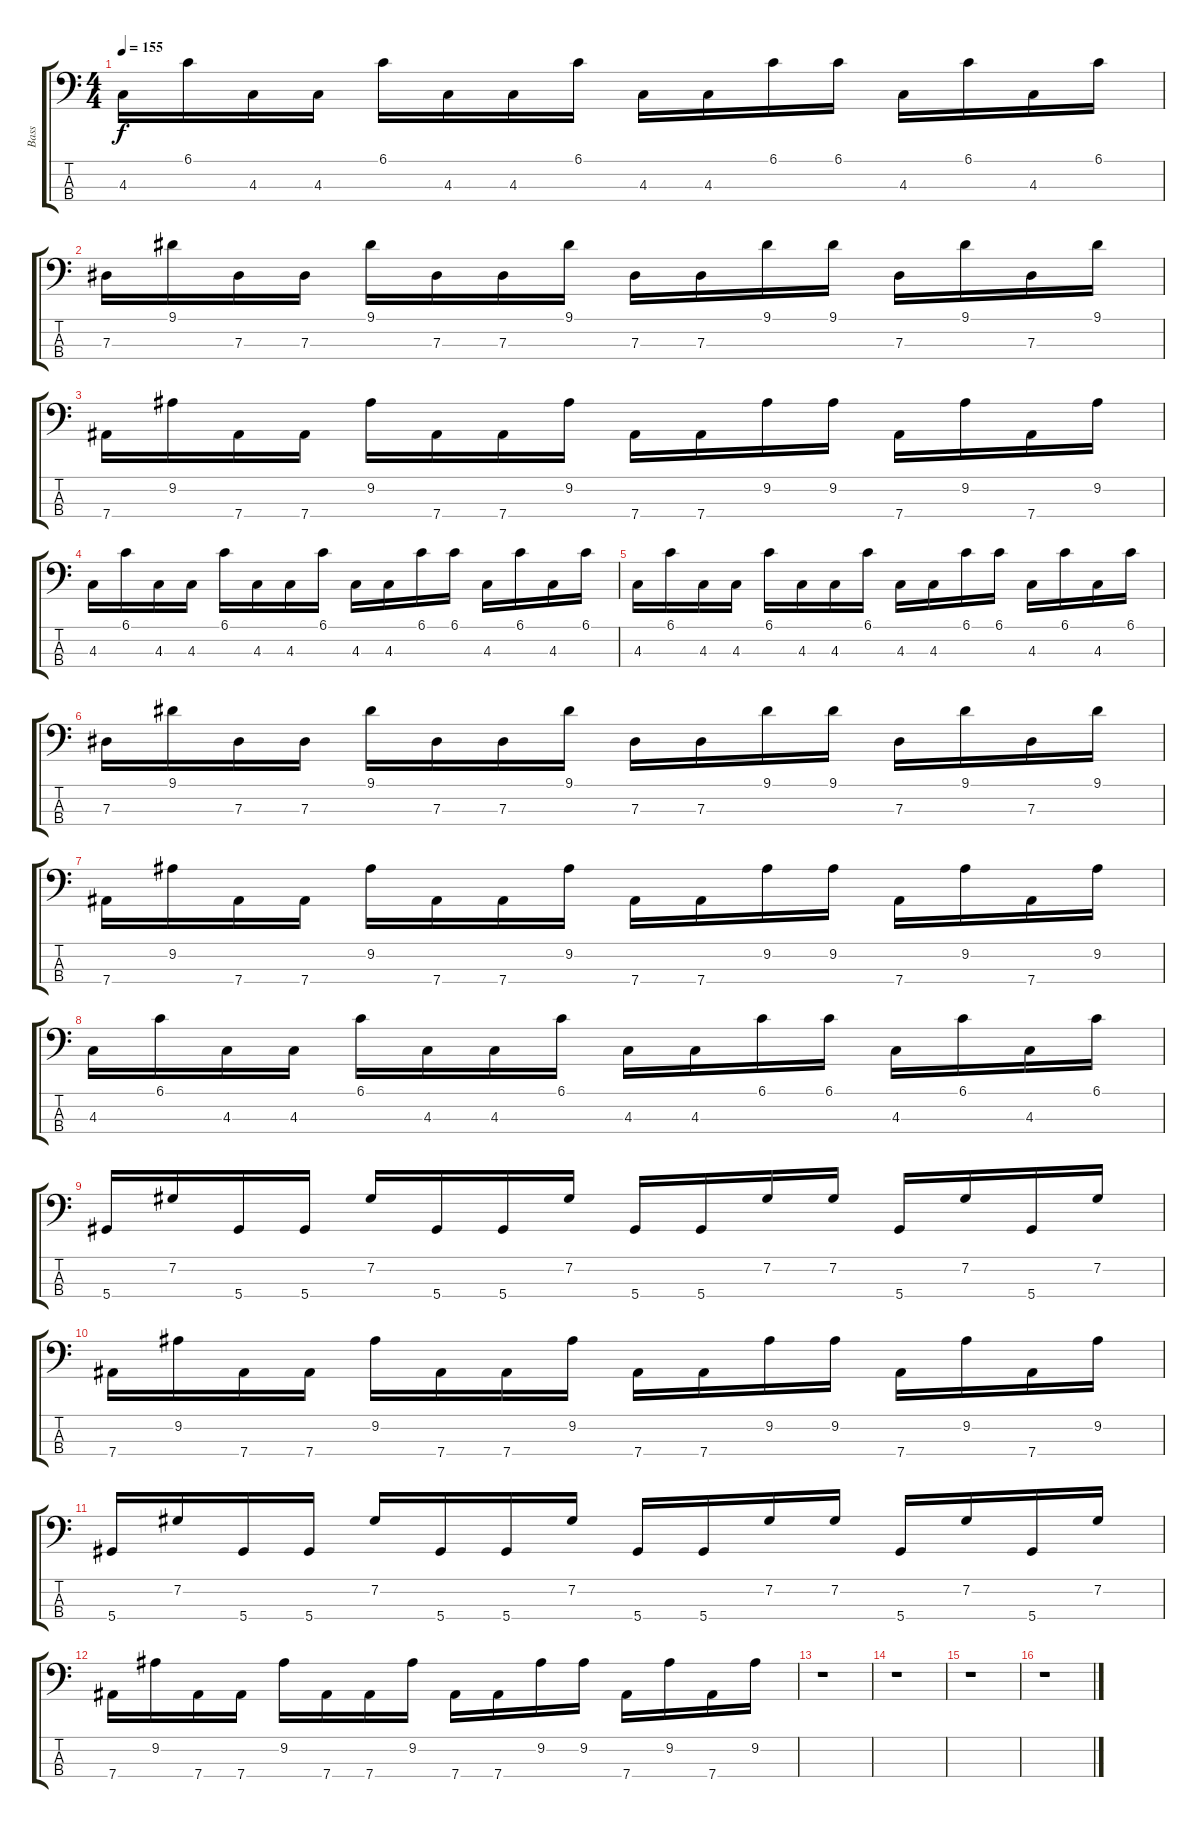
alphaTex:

\track ("Bass" "Bass") {instrument acousticbass}
\staff {score tabs}
\tuning (Gb2 Db2 Ab1 Eb1) {hide}
\ts (4 4)
\tempo 155
\clef f4
\ks c
4.3.16{dy f} 6.1.16 4.3.16 4.3.16 6.1.16 4.3.16 4.3.16 6.1.16 4.3.16 4.3.16 6.1.16 6.1.16 4.3.16 6.1.16 4.3.16 6.1.16 |
7.3.16 9.1.16 7.3.16 7.3.16 9.1.16 7.3.16 7.3.16 9.1.16 7.3.16 7.3.16 9.1.16 9.1.16 7.3.16 9.1.16 7.3.16 9.1.16 |
7.4.16 9.2.16 7.4.16 7.4.16 9.2.16 7.4.16 7.4.16 9.2.16 7.4.16 7.4.16 9.2.16 9.2.16 7.4.16 9.2.16 7.4.16 9.2.16 |
4.3.16 6.1.16 4.3.16 4.3.16 6.1.16 4.3.16 4.3.16 6.1.16 4.3.16 4.3.16 6.1.16 6.1.16 4.3.16 6.1.16 4.3.16 6.1.16 |
4.3.16 6.1.16 4.3.16 4.3.16 6.1.16 4.3.16 4.3.16 6.1.16 4.3.16 4.3.16 6.1.16 6.1.16 4.3.16 6.1.16 4.3.16 6.1.16 |
7.3.16 9.1.16 7.3.16 7.3.16 9.1.16 7.3.16 7.3.16 9.1.16 7.3.16 7.3.16 9.1.16 9.1.16 7.3.16 9.1.16 7.3.16 9.1.16 |
7.4.16 9.2.16 7.4.16 7.4.16 9.2.16 7.4.16 7.4.16 9.2.16 7.4.16 7.4.16 9.2.16 9.2.16 7.4.16 9.2.16 7.4.16 9.2.16 |
4.3.16 6.1.16 4.3.16 4.3.16 6.1.16 4.3.16 4.3.16 6.1.16 4.3.16 4.3.16 6.1.16 6.1.16 4.3.16 6.1.16 4.3.16 6.1.16 |
5.4.16 7.2.16 5.4.16 5.4.16 7.2.16 5.4.16 5.4.16 7.2.16 5.4.16 5.4.16 7.2.16 7.2.16 5.4.16 7.2.16 5.4.16 7.2.16 |
7.4.16 9.2.16 7.4.16 7.4.16 9.2.16 7.4.16 7.4.16 9.2.16 7.4.16 7.4.16 9.2.16 9.2.16 7.4.16 9.2.16 7.4.16 9.2.16 |
5.4.16 7.2.16 5.4.16 5.4.16 7.2.16 5.4.16 5.4.16 7.2.16 5.4.16 5.4.16 7.2.16 7.2.16 5.4.16 7.2.16 5.4.16 7.2.16 |
7.4.16 9.2.16 7.4.16 7.4.16 9.2.16 7.4.16 7.4.16 9.2.16 7.4.16 7.4.16 9.2.16 9.2.16 7.4.16 9.2.16 7.4.16 9.2.16 |
r.1 |
r.1 |
r.1 |
r.1
